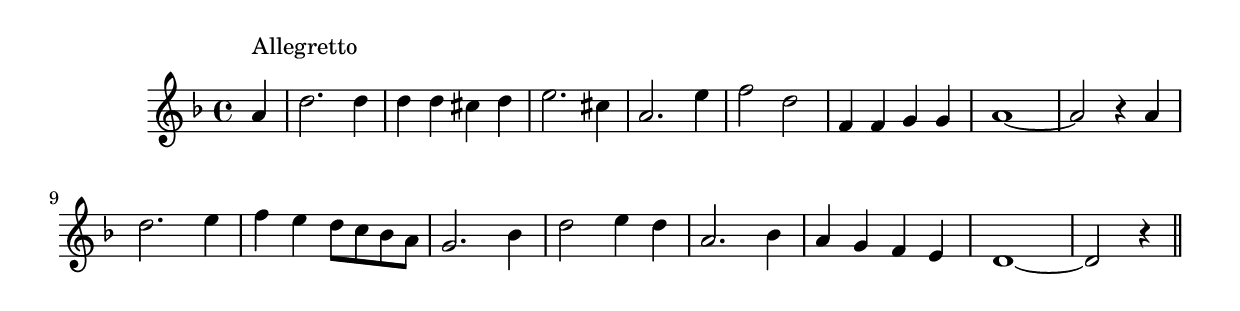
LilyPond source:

\version "2.14.0"
%{\header {
  title = "folk song (Russia)"
  composer = "anonymous"
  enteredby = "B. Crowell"
}%}
\score{{\key d \minor
\time 4/4
%{\tempo 4=160
%}\clef violin
\relative a' {
  \partial 4
  a4^\markup{\column { "Allegretto" " " }} |
  d2. d4 | d4 d cis d | e2. cis4 | a2. e'4 | f2 d f,4 f g g | a1~ | a2 r4 a4 |
  d2. e4 | f4 e d8 c bes a | g2. bes4 | d2 e4 d | a2. bes4 a4 g f e | d1~ | d2 r4
  \bar "||"
}

}}